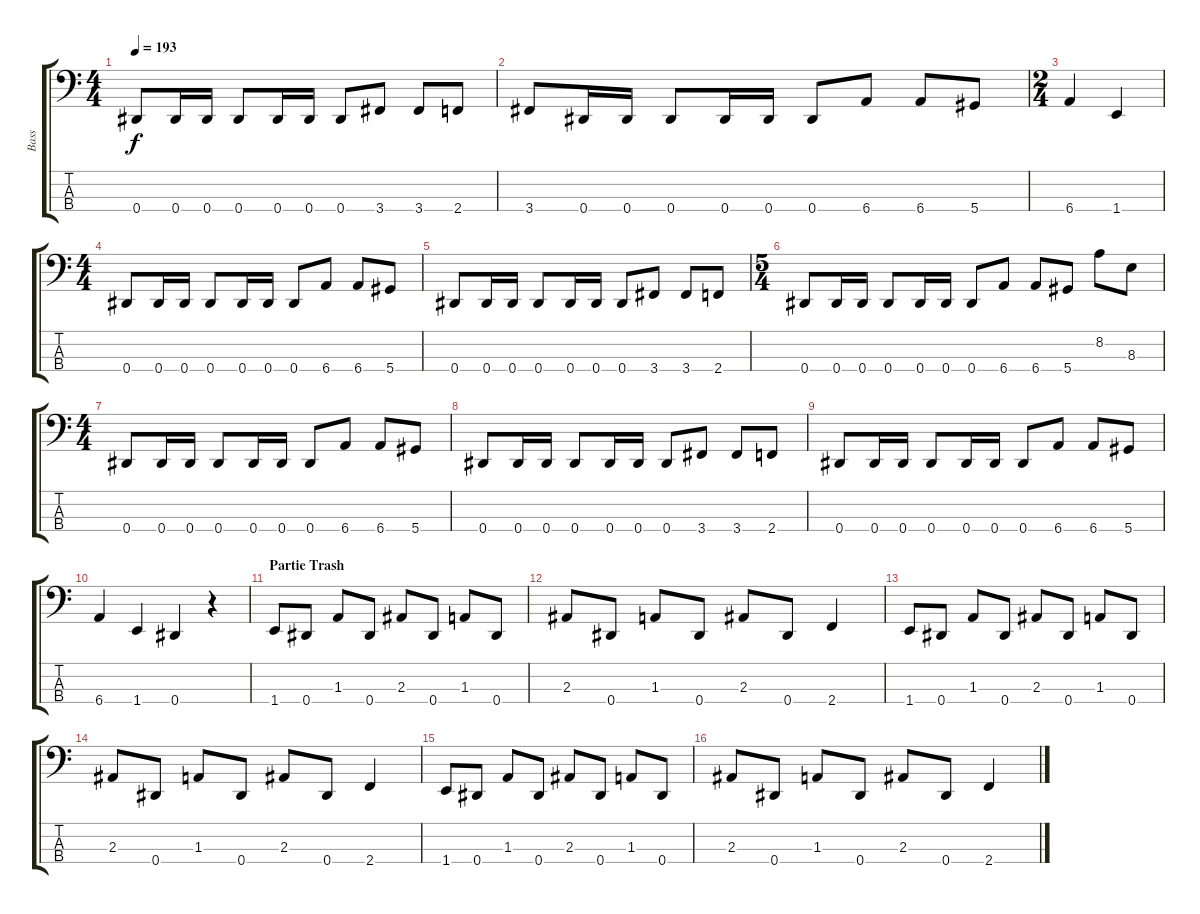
\track ("Bass" "Bass") {instrument slapbass1}
\staff {score tabs}
\tuning (Gb2 Db2 Ab1 Eb1) {hide}
\ts (4 4)
\tempo 193
\clef f4
\ks c
0.4.8{dy f} 0.4.16 0.4.16 0.4.8 0.4.16 0.4.16 0.4.8 3.4.8 3.4.8 2.4.8 |
3.4.8 0.4.16 0.4.16 0.4.8 0.4.16 0.4.16 0.4.8 6.4.8 6.4.8 5.4.8 |
\ts (2 4)
6.4.4 1.4.4 |
\ts (4 4)
0.4.8 0.4.16 0.4.16 0.4.8 0.4.16 0.4.16 0.4.8 6.4.8 6.4.8 5.4.8 |
0.4.8 0.4.16 0.4.16 0.4.8 0.4.16 0.4.16 0.4.8 3.4.8 3.4.8 2.4.8 |
\ts (5 4)
0.4.8 0.4.16 0.4.16 0.4.8 0.4.16 0.4.16 0.4.8 6.4.8 6.4.8 5.4.8 8.2.8 8.3.8 |
\ts (4 4)
0.4.8 0.4.16 0.4.16 0.4.8 0.4.16 0.4.16 0.4.8 6.4.8 6.4.8 5.4.8 |
0.4.8 0.4.16 0.4.16 0.4.8 0.4.16 0.4.16 0.4.8 3.4.8 3.4.8 2.4.8 |
0.4.8 0.4.16 0.4.16 0.4.8 0.4.16 0.4.16 0.4.8 6.4.8 6.4.8 5.4.8 |
6.4.4 1.4.4 0.4.4 r.4 |
\section ("" "Partie Trash")
1.4.8 0.4.8 1.3.8 0.4.8 2.3.8 0.4.8 1.3.8 0.4.8 |
2.3.8 0.4.8 1.3.8 0.4.8 2.3.8 0.4.8 2.4.4 |
1.4.8 0.4.8 1.3.8 0.4.8 2.3.8 0.4.8 1.3.8 0.4.8 |
2.3.8 0.4.8 1.3.8 0.4.8 2.3.8 0.4.8 2.4.4 |
1.4.8 0.4.8 1.3.8 0.4.8 2.3.8 0.4.8 1.3.8 0.4.8 |
2.3.8 0.4.8 1.3.8 0.4.8 2.3.8 0.4.8 2.4.4
